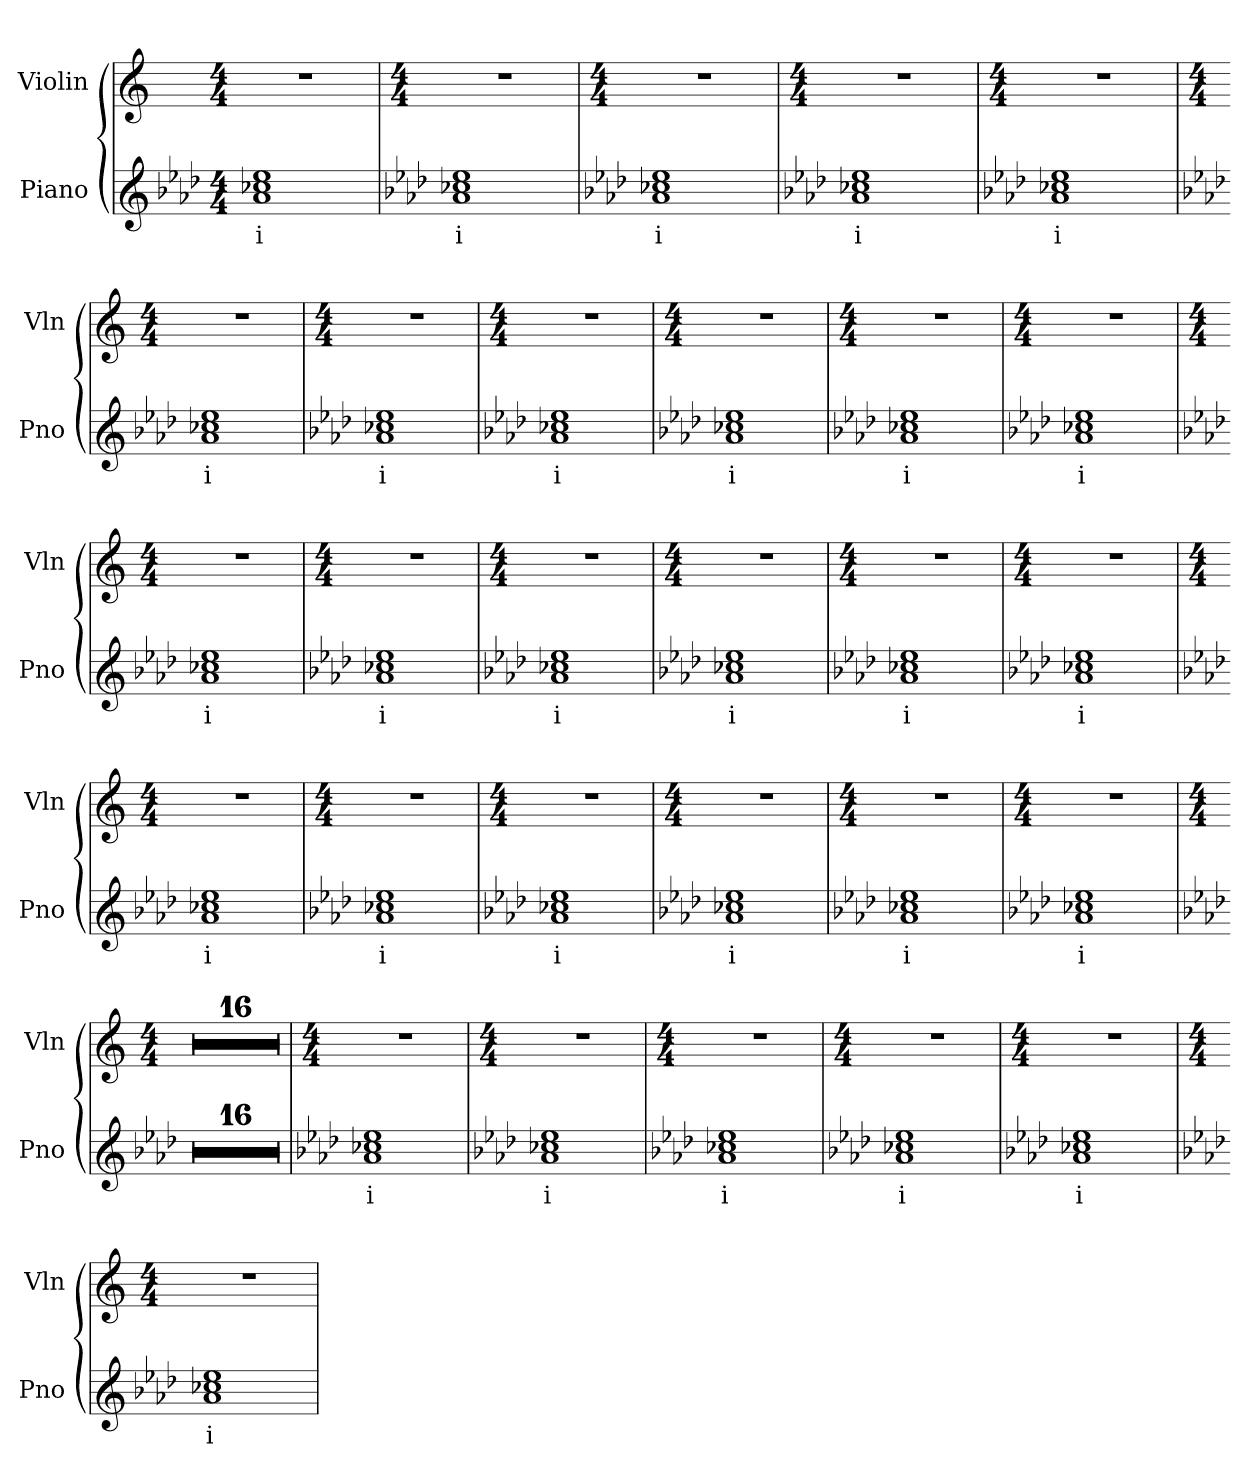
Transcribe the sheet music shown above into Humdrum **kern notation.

**kern	**text	**kern
*part2	*part2	*part1
*staff2	*staff2	*staff1
*I"Piano	*	*I"Violin
*I'Pno	*	*I'Vln
*	*	*clefG2
*k[b-e-a-d-]	*	*
*A-:	*	*
*M4/4	*	*M4/4
=	=	=
1a- 1cc-X 1ee-	i	1r
=	=	=
*k[b-e-a-d-]	*	*
*A-:	*	*
*	*	*M4/4
1a- 1cc-X 1ee-	i	1r
=	=	=
*k[b-e-a-d-]	*	*
*A-:	*	*
*	*	*M4/4
1a- 1cc-X 1ee-	i	1r
=	=	=
*k[b-e-a-d-]	*	*
*A-:	*	*
*	*	*M4/4
1a- 1cc-X 1ee-	i	1r
=	=	=
*k[b-e-a-d-]	*	*
*A-:	*	*
*	*	*M4/4
1a- 1cc-X 1ee-	i	1r
=	=	=
*k[b-e-a-d-]	*	*
*A-:	*	*
*	*	*M4/4
1a- 1cc-X 1ee-	i	1r
=	=	=
*k[b-e-a-d-]	*	*
*A-:	*	*
*	*	*M4/4
1a- 1cc-X 1ee-	i	1r
=	=	=
*k[b-e-a-d-]	*	*
*A-:	*	*
*	*	*M4/4
1a- 1cc-X 1ee-	i	1r
=	=	=
*k[b-e-a-d-]	*	*
*A-:	*	*
*	*	*M4/4
1a- 1cc-X 1ee-	i	1r
=	=	=
*k[b-e-a-d-]	*	*
*A-:	*	*
*	*	*M4/4
1a- 1cc-X 1ee-	i	1r
=	=	=
*k[b-e-a-d-]	*	*
*A-:	*	*
*	*	*M4/4
1a- 1cc-X 1ee-	i	1r
=	=	=
*k[b-e-a-d-]	*	*
*A-:	*	*
*	*	*M4/4
1a- 1cc-X 1ee-	i	1r
=	=	=
*k[b-e-a-d-]	*	*
*A-:	*	*
*	*	*M4/4
1a- 1cc-X 1ee-	i	1r
=	=	=
*k[b-e-a-d-]	*	*
*A-:	*	*
*	*	*M4/4
1a- 1cc-X 1ee-	i	1r
=	=	=
*k[b-e-a-d-]	*	*
*A-:	*	*
*	*	*M4/4
1a- 1cc-X 1ee-	i	1r
=	=	=
*k[b-e-a-d-]	*	*
*A-:	*	*
*	*	*M4/4
1a- 1cc-X 1ee-	i	1r
=	=	=
*k[b-e-a-d-]	*	*
*A-:	*	*
*	*	*M4/4
1a- 1cc-X 1ee-	i	1r
=	=	=
*k[b-e-a-d-]	*	*
*A-:	*	*
*	*	*M4/4
1a- 1cc-X 1ee-	i	1r
=	=	=
*k[b-e-a-d-]	*	*
*A-:	*	*
*	*	*M4/4
1a- 1cc-X 1ee-	i	1r
=	=	=
*k[b-e-a-d-]	*	*
*A-:	*	*
*	*	*M4/4
1a- 1cc-X 1ee-	i	1r
=	=	=
*k[b-e-a-d-]	*	*
*A-:	*	*
*	*	*M4/4
1a- 1cc-X 1ee-	i	1r
=	=	=
*k[b-e-a-d-]	*	*
*A-:	*	*
*	*	*M4/4
1a- 1cc-X 1ee-	i	1r
=	=	=
*k[b-e-a-d-]	*	*
*A-:	*	*
*	*	*M4/4
1a- 1cc-X 1ee-	i	1r
=	=	=
*k[b-e-a-d-]	*	*
*A-:	*	*
*	*	*M4/4
1r	.	1r
=	=	=
*k[b-e-a-d-]	*	*
*A-:	*	*
*	*	*M4/4
1r	.	1r
=	=	=
*k[b-e-a-d-]	*	*
*A-:	*	*
*	*	*M4/4
1r	.	1r
=	=	=
*k[b-e-a-d-]	*	*
*A-:	*	*
*	*	*M4/4
1r	.	1r
=	=	=
*k[b-e-a-d-]	*	*
*A-:	*	*
*	*	*M4/4
1r	.	1r
=	=	=
*k[b-e-a-d-]	*	*
*A-:	*	*
*	*	*M4/4
1r	.	1r
=	=	=
*k[b-e-a-d-]	*	*
*A-:	*	*
*	*	*M4/4
1r	.	1r
=	=	=
*k[b-e-a-d-]	*	*
*A-:	*	*
*	*	*M4/4
1r	.	1r
=	=	=
*k[b-e-a-d-]	*	*
*A-:	*	*
*	*	*M4/4
1r	.	1r
=	=	=
*k[b-e-a-d-]	*	*
*A-:	*	*
*	*	*M4/4
1r	.	1r
=	=	=
*k[b-e-a-d-]	*	*
*A-:	*	*
*	*	*M4/4
1r	.	1r
=	=	=
*k[b-e-a-d-]	*	*
*A-:	*	*
*	*	*M4/4
1r	.	1r
=	=	=
*k[b-e-a-d-]	*	*
*A-:	*	*
*	*	*M4/4
1r	.	1r
=	=	=
*k[b-e-a-d-]	*	*
*A-:	*	*
*	*	*M4/4
1r	.	1r
=	=	=
*k[b-e-a-d-]	*	*
*A-:	*	*
*	*	*M4/4
1r	.	1r
=	=	=
*k[b-e-a-d-]	*	*
*A-:	*	*
*	*	*M4/4
1r	.	1r
=	=	=
*k[b-e-a-d-]	*	*
*A-:	*	*
*	*	*M4/4
1a- 1cc-X 1ee-	i	1r
=	=	=
*k[b-e-a-d-]	*	*
*A-:	*	*
*	*	*M4/4
1a- 1cc-X 1ee-	i	1r
=	=	=
*k[b-e-a-d-]	*	*
*A-:	*	*
*	*	*M4/4
1a- 1cc-X 1ee-	i	1r
=	=	=
*k[b-e-a-d-]	*	*
*A-:	*	*
*	*	*M4/4
1a- 1cc-X 1ee-	i	1r
=	=	=
*k[b-e-a-d-]	*	*
*A-:	*	*
*	*	*M4/4
1a- 1cc-X 1ee-	i	1r
=	=	=
*k[b-e-a-d-]	*	*
*A-:	*	*
*	*	*M4/4
1a- 1cc-X 1ee-	i	1r
=	=	=
*-	*-	*-
